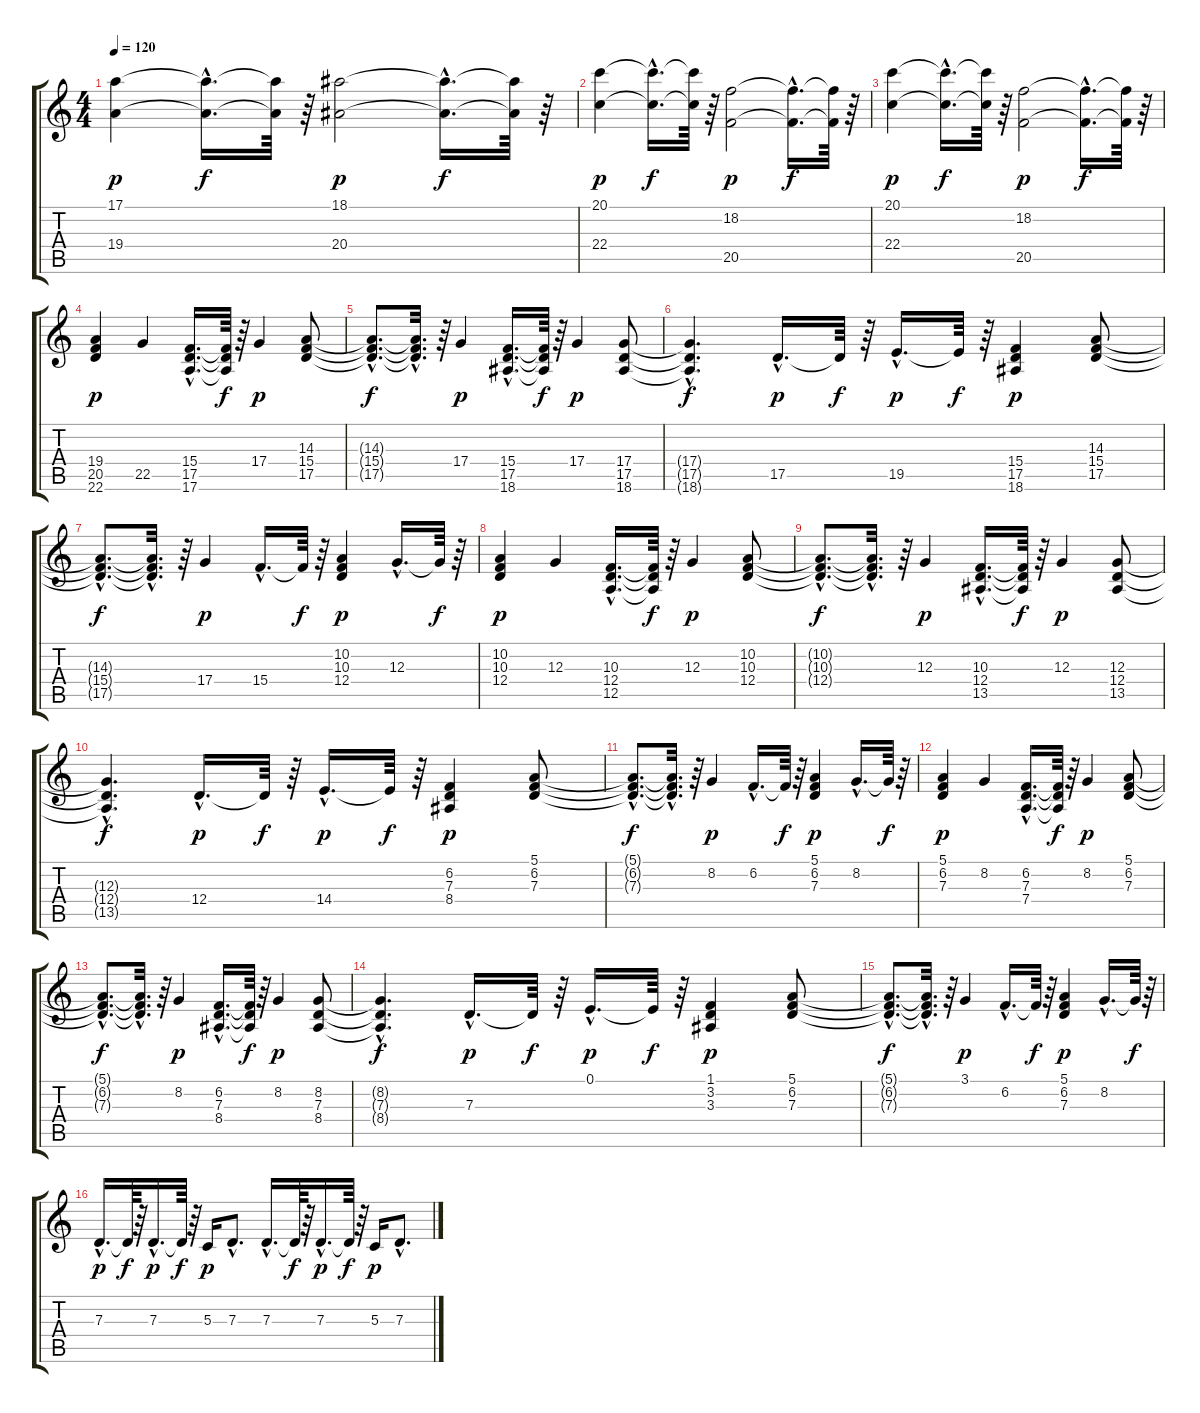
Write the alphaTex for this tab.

\track "" {instrument synthstrings1}
\staff {score tabs}
\tuning (E4 B3 G3 D3 A2 E2) {hide}
\ts (4 4)
\tempo 120
\clef g2
\ks c
(17.1 19.4).4{dy p} (17.1{hac t} 19.4{hac t}).16{d dy f} (17.1{t} 19.4{t}).64 r.64 (18.1 20.4).2{dy p} (18.1{hac t} 20.4{hac t}).16{d dy f} (18.1{t} 20.4{t}).64 r.64 |
(20.1 22.4).4{dy p} (20.1{hac t} 22.4{hac t}).16{d dy f} (20.1{t} 22.4{t}).64 r.64 (18.2 20.5).2{dy p} (18.2{hac t} 20.5{hac t}).16{d dy f} (18.2{t} 20.5{t}).64 r.64 |
(20.1 22.4).4{dy p} (20.1{hac t} 22.4{hac t}).16{d dy f} (20.1{t} 22.4{t}).64 r.64 (18.2 20.5).2{dy p} (18.2{hac t} 20.5{hac t}).16{d dy f} (18.2{t} 20.5{t}).64 r.64 |
(19.4 20.5 22.6).4{dy p} 22.5.4 (15.4{hac} 17.5{hac} 17.6{hac}).16{d} (15.4{t} 17.5{t} 17.6{t}).64{dy f} r.64 17.4.4{dy p} (14.3 15.4 17.5).8 |
(14.3{hac t} 15.4{hac t} 17.5{hac t}).8{d dy f} (14.3{hac t} 15.4{hac t} 17.5{hac t}).32{d} r.64 17.4.4{dy p} (15.4{hac} 17.5{hac} 18.6{hac}).16{d} (15.4{t} 17.5{t} 18.6{t}).64{dy f} r.64 17.4.4{dy p} (17.4 17.5 18.6).8 |
(17.4{hac t} 17.5{hac t} 18.6{hac t}).4{d dy f} 17.5{hac}.16{d dy p} 17.5{t}.64{dy f} r.64 19.5{hac}.16{d dy p} 19.5{t}.64{dy f} r.64 (15.4 17.5 18.6).4{dy p} (14.3 15.4 17.5).8 |
(14.3{hac t} 15.4{hac t} 17.5{hac t}).8{d dy f} (14.3{hac t} 15.4{hac t} 17.5{hac t}).32{d} r.64 17.4.4{dy p} 15.4{hac}.16{d} 15.4{t}.64{dy f} r.64 (10.2 10.3 12.4).4{dy p} 12.3{hac}.16{d} 12.3{t}.64{dy f} r.64 |
(10.2 10.3 12.4).4{dy p} 12.3.4 (10.3{hac} 12.4{hac} 12.5{hac}).16{d} (10.3{t} 12.4{t} 12.5{t}).64{dy f} r.64 12.3.4{dy p} (10.2 10.3 12.4).8 |
(10.2{hac t} 10.3{hac t} 12.4{hac t}).8{d dy f} (10.2{hac t} 10.3{hac t} 12.4{hac t}).32{d} r.64 12.3.4{dy p} (10.3{hac} 12.4{hac} 13.5{hac}).16{d} (10.3{t} 12.4{t} 13.5{t}).64{dy f} r.64 12.3.4{dy p} (12.3 12.4 13.5).8 |
(12.3{hac t} 12.4{hac t} 13.5{hac t}).4{d dy f} 12.4{hac}.16{d dy p} 12.4{t}.64{dy f} r.64 14.4{hac}.16{d dy p} 14.4{t}.64{dy f} r.64 (6.2 7.3 8.4).4{dy p} (5.1 6.2 7.3).8 |
(5.1{hac t} 6.2{hac t} 7.3{hac t}).8{d dy f} (5.1{hac t} 6.2{hac t} 7.3{hac t}).32{d} r.64 8.2.4{dy p} 6.2{hac}.16{d} 6.2{t}.64{dy f} r.64 (5.1 6.2 7.3).4{dy p} 8.2{hac}.16{d} 8.2{t}.64{dy f} r.64 |
(5.1 6.2 7.3).4{dy p} 8.2.4 (6.2{hac} 7.3{hac} 7.4{hac}).16{d} (6.2{t} 7.3{t} 7.4{t}).64{dy f} r.64 8.2.4{dy p} (5.1 6.2 7.3).8 |
(5.1{hac t} 6.2{hac t} 7.3{hac t}).8{d dy f} (5.1{hac t} 6.2{hac t} 7.3{hac t}).32{d} r.64 8.2.4{dy p} (6.2{hac} 7.3{hac} 8.4{hac}).16{d} (6.2{t} 7.3{t} 8.4{t}).64{dy f} r.64 8.2.4{dy p} (8.2 7.3 8.4).8 |
(8.2{hac t} 7.3{hac t} 8.4{hac t}).4{d dy f} 7.3{hac}.16{d dy p} 7.3{t}.64{dy f} r.64 0.1{hac}.16{d dy p} 0.1{t}.64{dy f} r.64 (1.1 3.2 3.3).4{dy p} (5.1 6.2 7.3).8 |
(5.1{hac t} 6.2{hac t} 7.3{hac t}).8{d dy f} (5.1{hac t} 6.2{hac t} 7.3{hac t}).32{d} r.64 3.1.4{dy p} 6.2{hac}.16{d} 6.2{t}.64{dy f} r.64 (5.1 6.2 7.3).4{dy p} 8.2{hac}.16{d} 8.2{t}.64{dy f} r.64 |
7.3{hac}.16{d dy p} 7.3{t}.64{dy f} r.64 7.3{hac}.16{d dy p} 7.3{t}.64{dy f} r.64 5.3.16{dy p} 7.3{hac}.8{d} 7.3{hac}.16{d} 7.3{t}.64{dy f} r.64 7.3{hac}.16{d dy p} 7.3{t}.64{dy f} r.64 5.3.16{dy p} 7.3{hac}.8{d}
